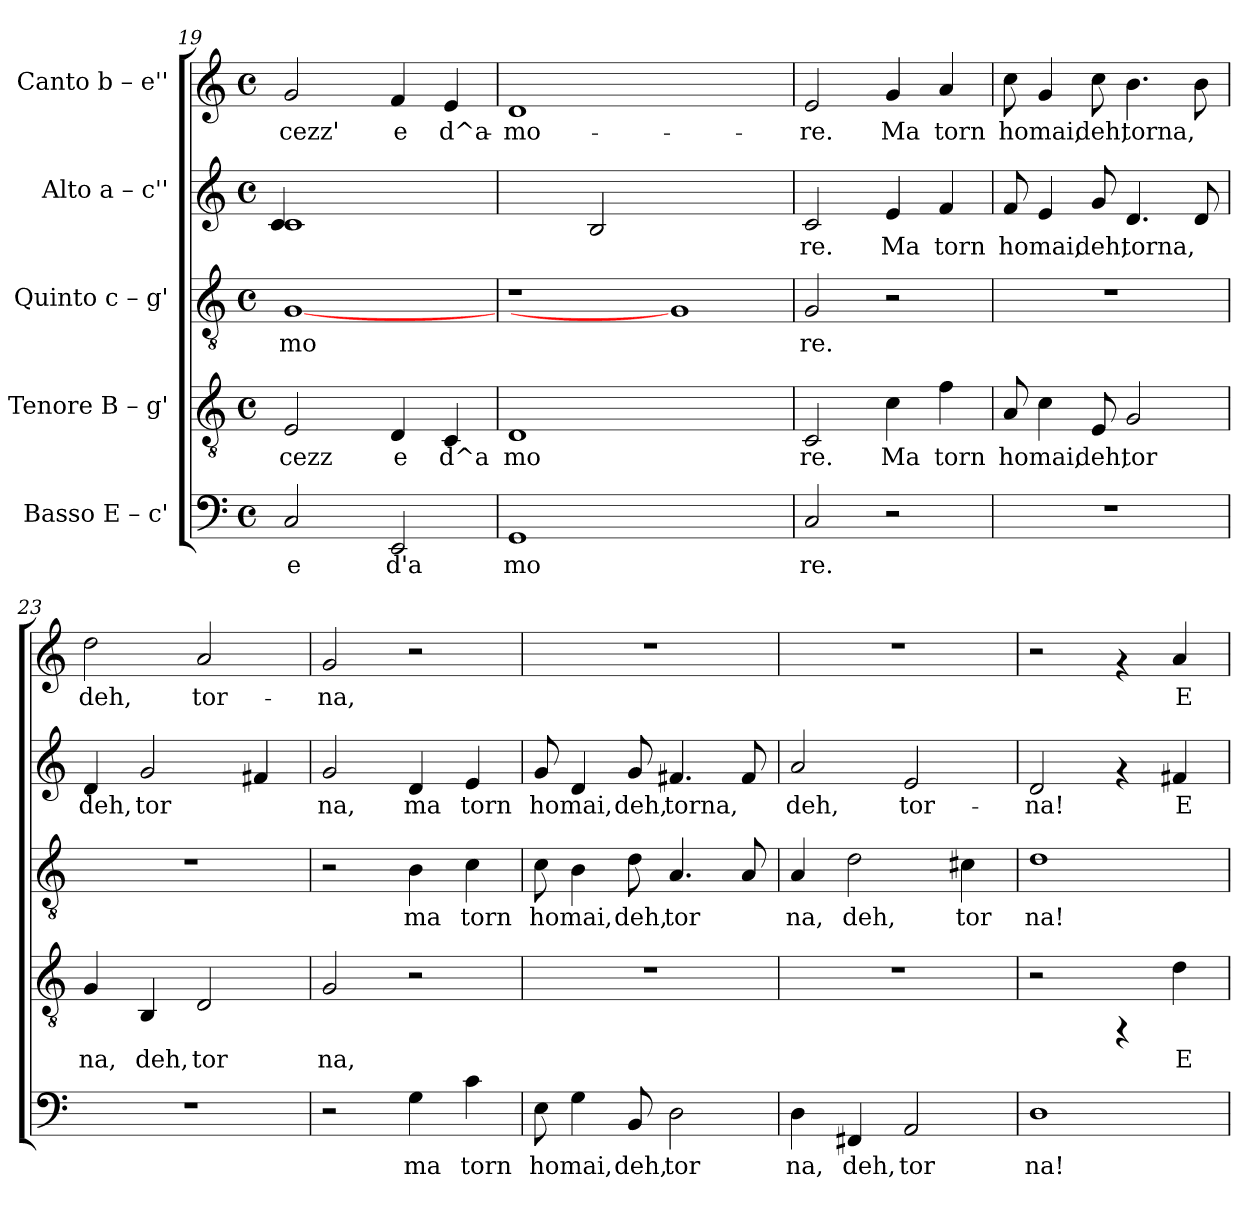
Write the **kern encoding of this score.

**kern	**text	**kern	**text	**kern	**text	**kern	**text	**kern	**text
*part5	*part5	*part4	*part4	*part3	*part3	*part2	*part2	*part1	*part1
*staff5	*staff5	*staff4	*staff4	*staff3	*staff3	*staff2	*staff2	*staff1	*staff1
*I"Basso  E – c'	*	*I"Tenore  B – g'	*	*I"Quinto  c – g'	*	*I"Alto  a – c''	*	*I"Canto  b – e''	*
*clefF4	*	*clefGv2	*	*clefGv2	*	*clefG2	*	*clefG2	*
*k[]	*	*k[]	*	*k[]	*	*k[]	*	*k[]	*
*C:	*	*C:	*	*C:	*	*C:	*	*C:	*
*M4/4	*	*M4/4	*	*M4/4	*	*M4/4	*	*M4/4	*
*met(c)	*	*met(c)	*	*met(c)	*	*met(c)	*	*met(c)	*
=19	=19	=19	=19	=19	=19	=19	=19	=19	=19
!	!LO:LY:b:rj	!	!LO:LY:b:rj	!	!LO:LY:b:rj	!	!LO:LY:b:rj	!	!LO:LY:b:rj
*	*	*	*	*	*	*^	*	*	*
2C/	e	2E/	cezz	[1G	mo	1c	4c/	.	2g/	-cezz'
.	.	.	.	.	.	.	2.ryy	.	.	.
!	!LO:LY:b:rj	!	!LO:LY:b:rj	!	!	!	!	!	!	!LO:LY:b:rj
2EE/	d'a	4D/	e	.	.	.	.	.	4f/	e
!	!	!	!LO:LY:b:rj	!	!	!	!	!	!	!LO:LY:b:rj
.	.	4C/	d^a	.	.	.	.	.	4e/	d^a-
*	*	*	*	*	*	*v	*v	*	*	*
=20	=20	=20	=20	=20	=20	=20	=20	=20	=20
!	!LO:LY:b:rj	!	!LO:LY:b:rj	!	!	!	!	!	!LO:LY:b:rj
1GG	mo	1D	mo	1r	.	2ryy	.	1d	-mo-
!	!	!	!	!	!	!	!LO:LY:b:rj	!	!
.	.	.	.	.	.	2B/	.	.	.
1ryy	.	1ryy	.	1G]	.	1ryy	.	1ryy	.
=21	=21	=21	=21	=21	=21	=21	=21	=21	=21
!	!LO:LY:b:rj	!	!LO:LY:b:rj	!	!LO:LY:b:rj	!	!LO:LY:b:rj	!	!LO:LY:b:rj
2C/	re.	2C/	re.	2G/	re.	2c/	re.	2e/	-re.
!	!	!	!LO:LY:b:rj	!	!	!	!LO:LY:b:rj	!	!LO:LY:b:rj
2r	.	4c\	Ma	2r	.	4e/	Ma	4g/	Ma
!	!	!	!LO:LY:b:rj	!	!	!	!LO:LY:b:rj	!	!LO:LY:b:rj
.	.	4f\	torn	.	.	4f/	torn	4a/	torn
=22	=22	=22	=22	=22	=22	=22	=22	=22	=22
!	!	!	!LO:LY:b:rj	!	!	!	!LO:LY:b:rj	!	!LO:LY:b:rj
1r	.	8A/	homai,	1r	.	8f/	homai,	8cc\	homai,
!	!	!	!LO:LY:b:rj	!	!	!	!LO:LY:b:rj	!	!LO:LY:b:rj
.	.	4c\	.	.	.	4e/	.	4g/	.
!	!	!	!LO:LY:b:rj	!	!	!	!LO:LY:b:rj	!	!LO:LY:b:rj
.	.	8E/	deh,	.	.	8g/	deh,	8cc\	deh,
!	!	!	!LO:LY:b:rj	!	!	!	!LO:LY:b:rj	!	!LO:LY:b:rj
.	.	2G/	tor	.	.	4.d/	torna,	4.b\	torna,
!	!	!	!	!	!	!	!LO:LY:b:rj	!	!LO:LY:b:rj
.	.	.	.	.	.	8d/	.	8b\	.
=23	=23	=23	=23	=23	=23	=23	=23	=23	=23
!	!	!	!LO:LY:b:rj	!	!	!	!LO:LY:b:rj	!	!LO:LY:b:rj
1r	.	4G/	na,	1r	.	4d/	deh,	2dd\	deh,
!	!	!	!LO:LY:b:rj	!	!	!	!LO:LY:b:rj	!	!
.	.	4BB/	deh,	.	.	2g/	tor	.	.
!	!	!	!LO:LY:b:rj	!	!	!	!	!	!LO:LY:b:rj
.	.	2D/	tor	.	.	.	.	2a/	tor-
!	!	!	!	!	!	!	!LO:LY:b:rj	!	!
.	.	.	.	.	.	4f#X/	.	.	.
=24	=24	=24	=24	=24	=24	=24	=24	=24	=24
!	!	!	!LO:LY:b:rj	!	!	!	!LO:LY:b:rj	!	!LO:LY:b:rj
2r	.	2G/	na,	2r	.	2g/	na,	2g/	-na,
!	!LO:LY:b:rj	!	!	!	!LO:LY:b:rj	!	!LO:LY:b:rj	!	!
4G\	ma	2r	.	4B\	ma	4d/	ma	2r	.
!	!LO:LY:b:rj	!	!	!	!LO:LY:b:rj	!	!LO:LY:b:rj	!	!
4c\	torn	.	.	4c\	torn	4e/	torn	.	.
=25	=25	=25	=25	=25	=25	=25	=25	=25	=25
!	!LO:LY:b:rj	!	!	!	!LO:LY:b:rj	!	!LO:LY:b:rj	!	!
8E\	homai,	1r	.	8c\	homai,	8g/	homai,	1r	.
!	!LO:LY:b:rj	!	!	!	!LO:LY:b:rj	!	!LO:LY:b:rj	!	!
4G\	.	.	.	4B\	.	4d/	.	.	.
!	!LO:LY:b:rj	!	!	!	!LO:LY:b:rj	!	!LO:LY:b:rj	!	!
8BB/	deh,	.	.	8d\	deh,	8g/	deh,	.	.
!	!LO:LY:b:rj	!	!	!	!LO:LY:b:rj	!	!LO:LY:b:rj	!	!
2D\	tor	.	.	4.A/	tor	4.f#X/	torna,	.	.
!	!	!	!	!	!LO:LY:b:rj	!	!LO:LY:b:rj	!	!
.	.	.	.	8A/	.	8f#/	.	.	.
!!LO:LB:g=z
=26	=26	=26	=26	=26	=26	=26	=26	=26	=26
!	!LO:LY:b:rj	!	!	!	!LO:LY:b:rj	!	!LO:LY:b:rj	!	!
4D\	na,	1r	.	4A/	na,	2a/	deh,	1r	.
!	!LO:LY:b:rj	!	!	!	!LO:LY:b:rj	!	!	!	!
4FF#X/	deh,	.	.	2d\	deh,	.	.	.	.
!	!LO:LY:b:rj	!	!	!	!	!	!LO:LY:b:rj	!	!
2AA/	tor	.	.	.	.	2e/	tor-	.	.
!	!	!	!	!	!LO:LY:b:rj	!	!	!	!
.	.	.	.	4c#X\	tor	.	.	.	.
=27	=27	=27	=27	=27	=27	=27	=27	=27	=27
!	!LO:LY:b:rj	!	!	!	!LO:LY:b:rj	!	!LO:LY:b:rj	!	!
1D	na!	2r	.	1d	na!	2d/	-na!	2r	.
.	.	4rFF	.	.	.	4rf	.	4rf	.
!	!	!	!LO:LY:b:rj	!	!	!	!LO:LY:b:rj	!	!LO:LY:b:rj
.	.	4d\	E	.	.	4f#X/	E	4a/	E
=	=	=	=	=	=	=	=	=	=
*-	*-	*-	*-	*-	*-	*-	*-	*-	*-
